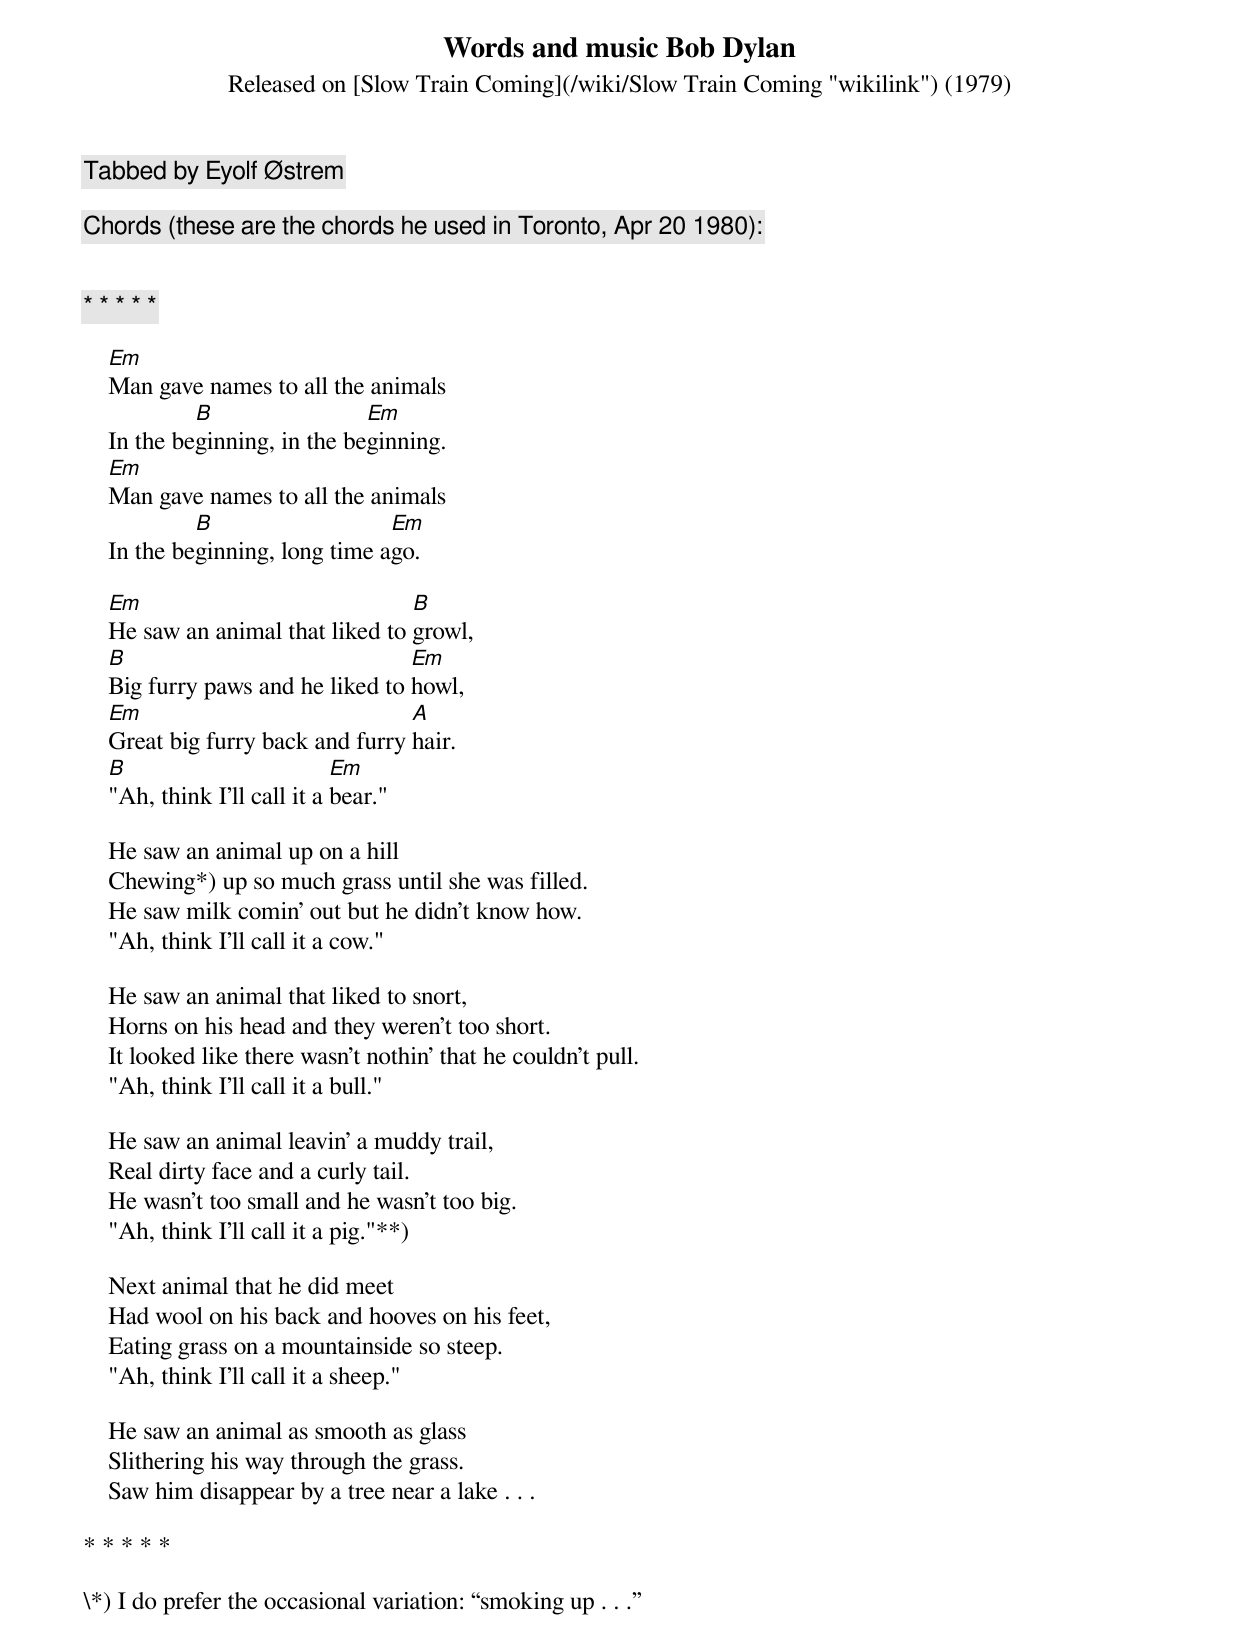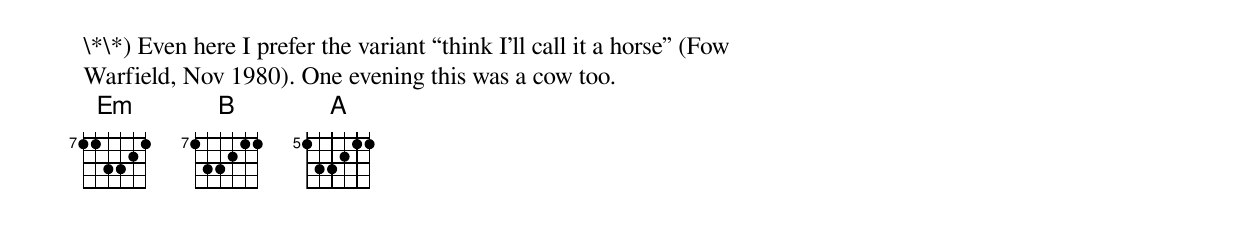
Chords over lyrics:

Words and music Bob Dylan
Released on [Slow Train Coming](/wiki/Slow Train Coming "wikilink") (1979)
Tabbed by Eyolf Østrem

Chords (these are the chords he used in Toronto, Apr 20 1980):

    Em    779987
    B     799877
    A     577655

* * * * *

    Em
    Man gave names to all the animals
             B                 Em
    In the beginning, in the beginning.
    Em
    Man gave names to all the animals
             B                   Em
    In the beginning, long time ago.

    Em                             B
    He saw an animal that liked to growl,
    B                              Em
    Big furry paws and he liked to howl,
    Em                             A
    Great big furry back and furry hair.
    B                         Em
    "Ah, think I'll call it a bear."

    He saw an animal up on a hill
    Chewing*) up so much grass until she was filled.
    He saw milk comin' out but he didn't know how.
    "Ah, think I'll call it a cow."

    He saw an animal that liked to snort,
    Horns on his head and they weren't too short.
    It looked like there wasn't nothin' that he couldn't pull.
    "Ah, think I'll call it a bull."

    He saw an animal leavin' a muddy trail,
    Real dirty face and a curly tail.
    He wasn't too small and he wasn't too big.
    "Ah, think I'll call it a pig."**)

    Next animal that he did meet
    Had wool on his back and hooves on his feet,
    Eating grass on a mountainside so steep.
    "Ah, think I'll call it a sheep."

    He saw an animal as smooth as glass
    Slithering his way through the grass.
    Saw him disappear by a tree near a lake . . .

* * * * *

\*) I do prefer the occasional variation: “smoking up . . .”

\*\*) Even here I prefer the variant “think I'll call it a horse” (Fow
Warfield, Nov 1980). One evening this was a cow too.
